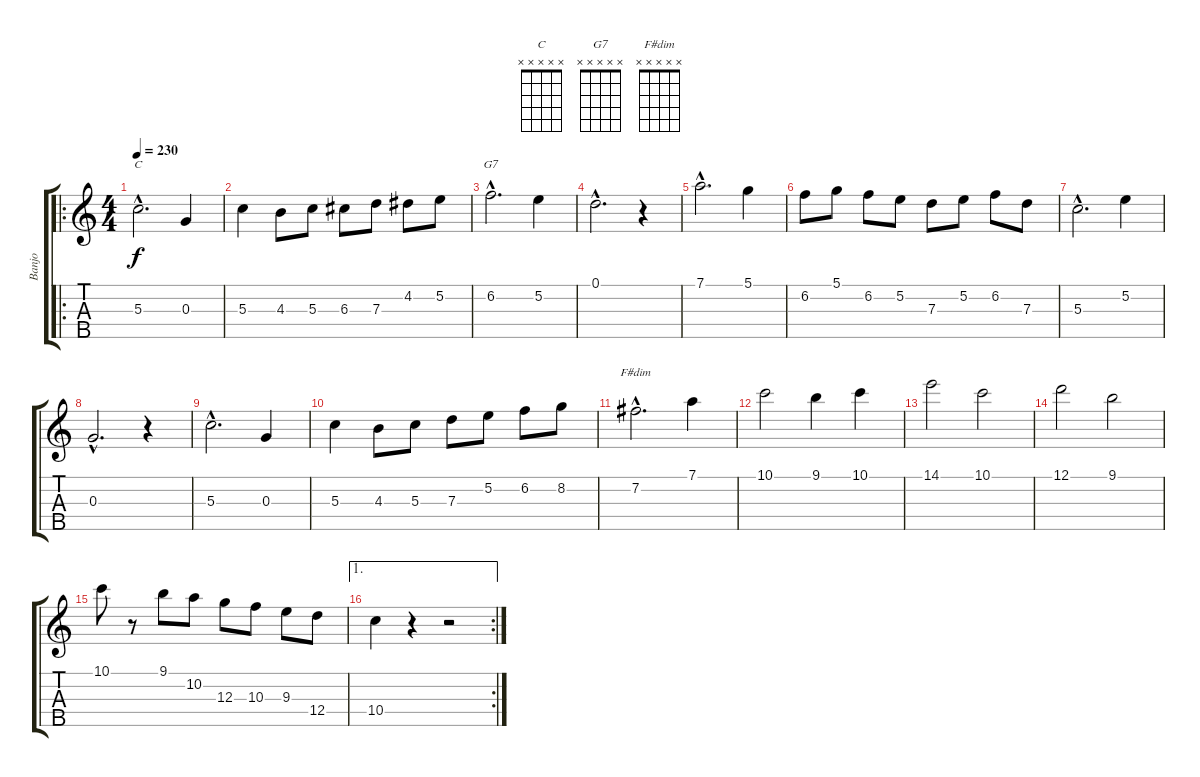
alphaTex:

\track ("Banjo" "Banjo") {instrument banjo}
\staff {score tabs}
\tuning (D4 B3 G3 D3 G4) {hide}
\displaytranspose 12
\chord ("C" x x x x x) {firstfret 0}
\chord ("G7" x x x x x) {firstfret 0}
\chord ("F#dim" x x x x x) {firstfret 0}
\ro
\ts (4 4)
\tempo 230
\clef g2
\ks c
5.3{hac}.2{d ch "C" dy f} 0.3.4 |
5.3.4 4.3.8 5.3.8 6.3.8 7.3.8 4.2.8 5.2.8 |
6.2{hac}.2{d ch "G7"} 5.2.4 |
0.1{hac}.2{d} r.4 |
7.1{hac}.2{d} 5.1.4 |
6.2.8 5.1.8 6.2.8 5.2.8 7.3.8 5.2.8 6.2.8 7.3.8 |
5.3{hac}.2{d} 5.2.4 |
0.3{hac}.2{d} r.4 |
5.3{hac}.2{d} 0.3.4 |
5.3.4 4.3.8 5.3.8 7.3.8 5.2.8 6.2.8 8.2.8 |
7.2{hac}.2{d ch "F#dim"} 7.1.4 |
10.1.2 9.1.4 10.1.4 |
14.1.2 10.1.2 |
12.1.2 9.1.2 |
10.1.8 r.8 9.1.8 10.2.8 12.3.8 10.3.8 9.3.8 12.4.8 |
\ae 1
\rc 2
10.4.4 r.4 r.2
